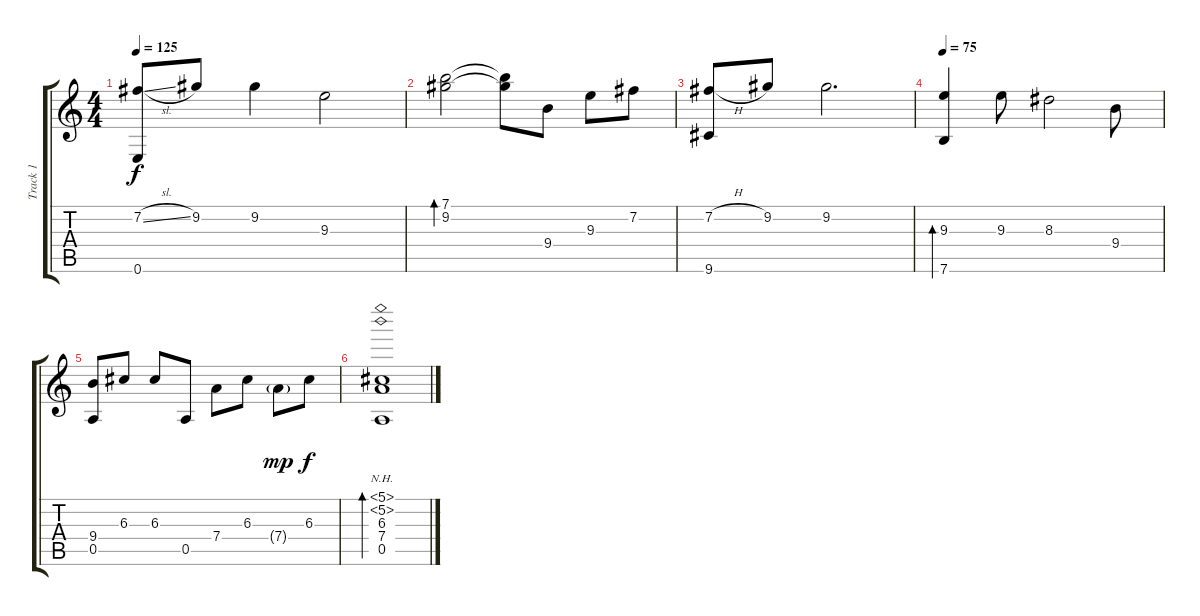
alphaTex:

\track ("Track 1" "Track 1") {instrument acousticguitarsteel}
\staff {score tabs}
\tuning (E4 B3 G3 D3 A2 E2) {hide}
\ts (4 4)
\tempo 125
\clef g2
\ks c
(7.2{sl} 0.6).8{dy f} 9.2.8 9.2.4 9.3.2 |
(7.1 9.2).2{bd 240} (7.1{t} 9.2{t}).8 9.4.8 9.3.8 7.2.8 |
(7.2{h} 9.6).8 9.2.8 9.2.2{d} |
\tempo 75
(9.3 7.6).4{bd 240} 9.3.8 8.3.2 9.4.8 |
(9.4 0.5).8 6.3.8 6.3.8 0.5.8 7.4.8 6.3.8 7.4{g}.8{dy mp} 6.3.8{dy f} |
(5.1{nh} 5.2{nh} 6.3 7.4 0.5).1{bd 480}
